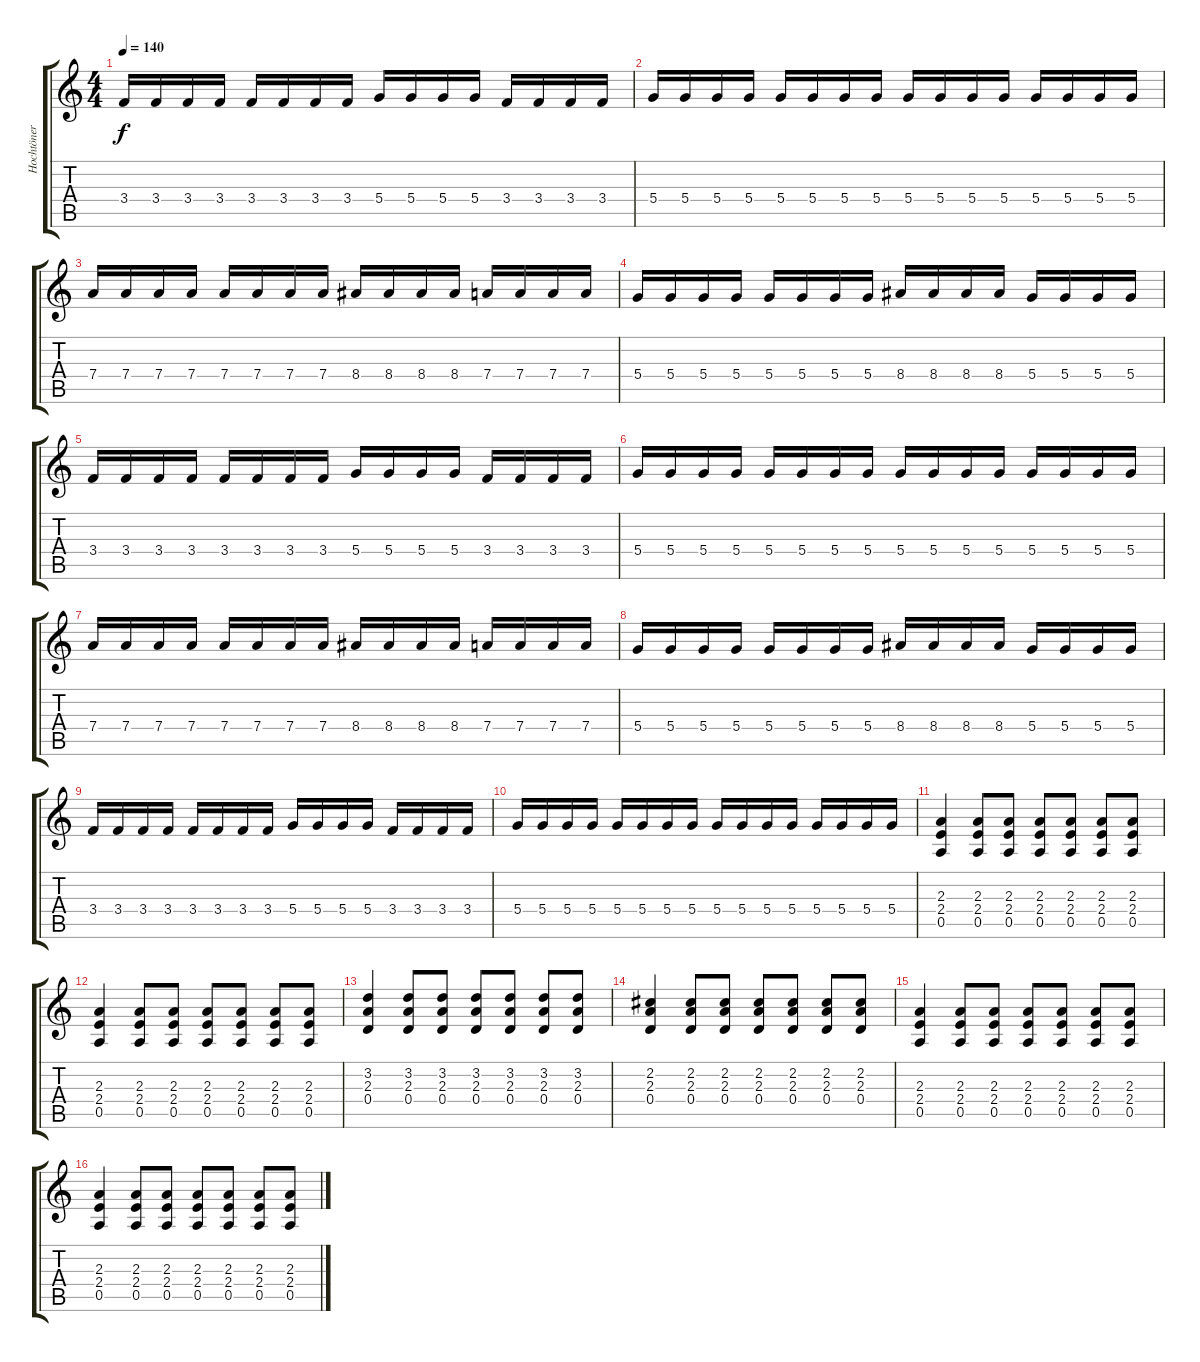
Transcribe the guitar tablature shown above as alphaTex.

\track ("Hochtöner" "Hochtöner") {instrument distortionguitar}
\staff {score tabs}
\tuning (E4 B3 G3 D3 A2 D2) {hide}
\ts (4 4)
\tempo 140
\clef g2
\ks c
3.4.16{dy f} 3.4.16 3.4.16 3.4.16 3.4.16 3.4.16 3.4.16 3.4.16 5.4.16 5.4.16 5.4.16 5.4.16 3.4.16 3.4.16 3.4.16 3.4.16 |
5.4.16 5.4.16 5.4.16 5.4.16 5.4.16 5.4.16 5.4.16 5.4.16 5.4.16 5.4.16 5.4.16 5.4.16 5.4.16 5.4.16 5.4.16 5.4.16 |
7.4.16 7.4.16 7.4.16 7.4.16 7.4.16 7.4.16 7.4.16 7.4.16 8.4.16 8.4.16 8.4.16 8.4.16 7.4.16 7.4.16 7.4.16 7.4.16 |
5.4.16 5.4.16 5.4.16 5.4.16 5.4.16 5.4.16 5.4.16 5.4.16 8.4.16 8.4.16 8.4.16 8.4.16 5.4.16 5.4.16 5.4.16 5.4.16 |
3.4.16 3.4.16 3.4.16 3.4.16 3.4.16 3.4.16 3.4.16 3.4.16 5.4.16 5.4.16 5.4.16 5.4.16 3.4.16 3.4.16 3.4.16 3.4.16 |
5.4.16 5.4.16 5.4.16 5.4.16 5.4.16 5.4.16 5.4.16 5.4.16 5.4.16 5.4.16 5.4.16 5.4.16 5.4.16 5.4.16 5.4.16 5.4.16 |
7.4.16 7.4.16 7.4.16 7.4.16 7.4.16 7.4.16 7.4.16 7.4.16 8.4.16 8.4.16 8.4.16 8.4.16 7.4.16 7.4.16 7.4.16 7.4.16 |
5.4.16 5.4.16 5.4.16 5.4.16 5.4.16 5.4.16 5.4.16 5.4.16 8.4.16 8.4.16 8.4.16 8.4.16 5.4.16 5.4.16 5.4.16 5.4.16 |
3.4.16 3.4.16 3.4.16 3.4.16 3.4.16 3.4.16 3.4.16 3.4.16 5.4.16 5.4.16 5.4.16 5.4.16 3.4.16 3.4.16 3.4.16 3.4.16 |
5.4.16 5.4.16 5.4.16 5.4.16 5.4.16 5.4.16 5.4.16 5.4.16 5.4.16 5.4.16 5.4.16 5.4.16 5.4.16 5.4.16 5.4.16 5.4.16 |
(2.3 2.4 0.5).4{instrument acousticguitarsteel} (2.3 2.4 0.5).8 (2.3 2.4 0.5).8 (2.3 2.4 0.5).8 (2.3 2.4 0.5).8 (2.3 2.4 0.5).8 (2.3 2.4 0.5).8 |
(2.3 2.4 0.5).4 (2.3 2.4 0.5).8 (2.3 2.4 0.5).8 (2.3 2.4 0.5).8 (2.3 2.4 0.5).8 (2.3 2.4 0.5).8 (2.3 2.4 0.5).8 |
(3.2 2.3 0.4).4 (3.2 2.3 0.4).8 (3.2 2.3 0.4).8 (3.2 2.3 0.4).8 (3.2 2.3 0.4).8 (3.2 2.3 0.4).8 (3.2 2.3 0.4).8 |
(2.2 2.3 0.4).4 (2.2 2.3 0.4).8 (2.2 2.3 0.4).8 (2.2 2.3 0.4).8 (2.2 2.3 0.4).8 (2.2 2.3 0.4).8 (2.2 2.3 0.4).8 |
(2.3 2.4 0.5).4{instrument acousticguitarsteel} (2.3 2.4 0.5).8 (2.3 2.4 0.5).8 (2.3 2.4 0.5).8 (2.3 2.4 0.5).8 (2.3 2.4 0.5).8 (2.3 2.4 0.5).8 |
(2.3 2.4 0.5).4 (2.3 2.4 0.5).8 (2.3 2.4 0.5).8 (2.3 2.4 0.5).8 (2.3 2.4 0.5).8 (2.3 2.4 0.5).8 (2.3 2.4 0.5).8
